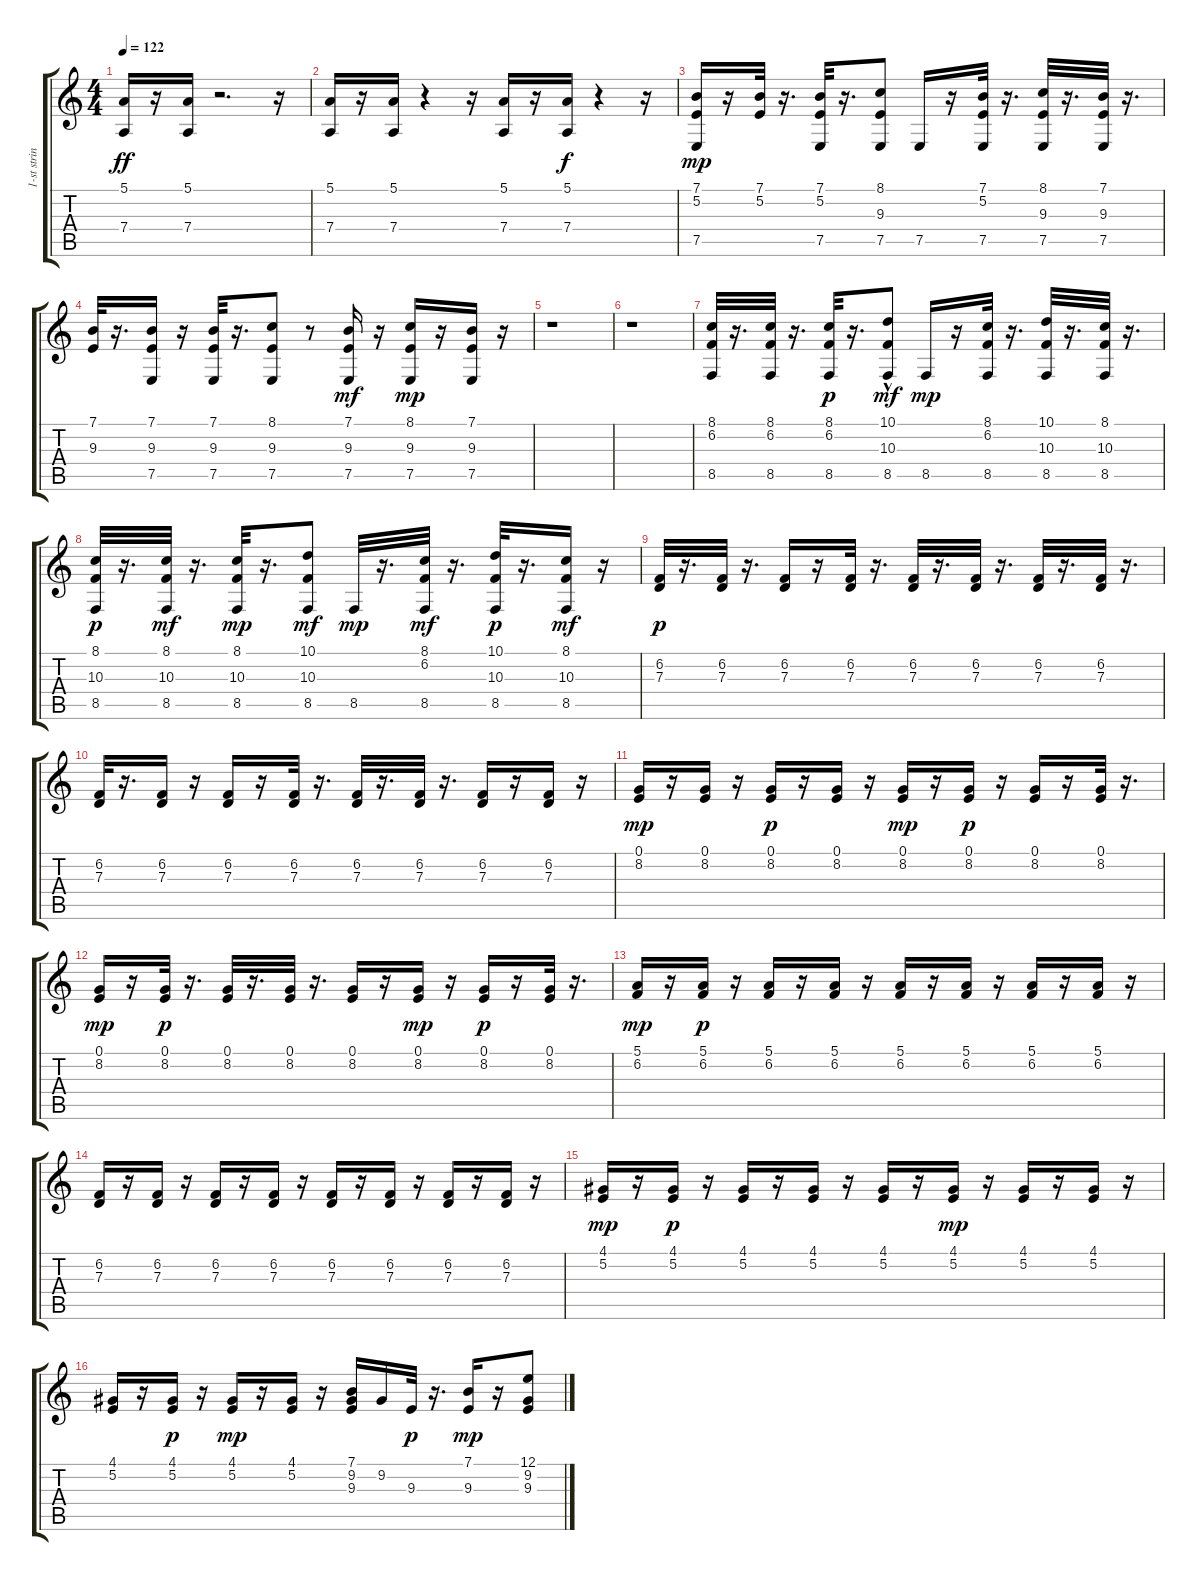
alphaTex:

\track ("1-st strings" "1-st strin") {instrument stringensemble1}
\staff {score tabs}
\tuning (E4 B3 G3 D3 A2 E2) {hide}
\ts (4 4)
\tempo 122
\clef g2
\ks c
(5.1 7.4).16{dy ff} r.16 (5.1 7.4).16 r.2{d} r.16 |
(5.1 7.4).16 r.16 (5.1 7.4).16 r.4 r.16 (5.1 7.4).16 r.16 (5.1 7.4).16{dy f} r.4 r.16 |
(7.1 5.2 7.5).16{dy mp} r.16 (7.1 5.2).32 r.16{d} (7.1 5.2 7.5).32 r.16{d} (8.1 9.3 7.5).8 7.5.16 r.16 (7.1 5.2 7.5).32 r.16{d} (8.1 9.3 7.5).32 r.16{d} (7.1 9.3 7.5).32 r.16{d} |
(7.1 9.3).32 r.16{d} (7.1 9.3 7.5).16 r.16 (7.1 9.3 7.5).32 r.16{d} (8.1 9.3 7.5).8 r.8 (7.1 9.3 7.5).16{dy mf} r.16 (8.1 9.3 7.5).16{dy mp} r.16 (7.1 9.3 7.5).16 r.16 |
r.1 |
r.1 |
(8.1 6.2 8.5).32 r.16{d} (8.1 6.2 8.5).32 r.16{d} (8.1 6.2 8.5).32{dy p} r.16{d} (10.1 10.3 8.5{hac}).8{dy mf} 8.5.16{dy mp} r.16 (8.1 6.2 8.5).32 r.16{d} (10.1 10.3 8.5).32 r.16{d} (8.1 10.3 8.5).32 r.16{d} |
(8.1 10.3 8.5).32{dy p} r.16{d} (8.1 10.3 8.5).32{dy mf} r.16{d} (8.1 10.3 8.5).32{dy mp} r.16{d} (10.1 10.3 8.5).8{dy mf} 8.5.32{dy mp} r.16{d} (8.1 6.2 8.5).32{dy mf} r.16{d} (10.1 10.3 8.5).32{dy p} r.16{d} (8.1 10.3 8.5).16{dy mf} r.16 |
(6.2 7.3).32{dy p} r.16{d} (6.2 7.3).32 r.16{d} (6.2 7.3).16 r.16 (6.2 7.3).32 r.16{d} (6.2 7.3).32 r.16{d} (6.2 7.3).32 r.16{d} (6.2 7.3).32 r.16{d} (6.2 7.3).32 r.16{d} |
(6.2 7.3).32 r.16{d} (6.2 7.3).16 r.16 (6.2 7.3).16 r.16 (6.2 7.3).32 r.16{d} (6.2 7.3).32 r.16{d} (6.2 7.3).32 r.16{d} (6.2 7.3).16 r.16 (6.2 7.3).16 r.16 |
(0.1 8.2).16{dy mp} r.16 (0.1 8.2).16 r.16 (0.1 8.2).16{dy p} r.16 (0.1 8.2).16 r.16 (0.1 8.2).16{dy mp} r.16 (0.1 8.2).16{dy p} r.16 (0.1 8.2).16 r.16 (0.1 8.2).32 r.16{d} |
(0.1 8.2).16{dy mp} r.16 (0.1 8.2).32{dy p} r.16{d} (0.1 8.2).32 r.16{d} (0.1 8.2).32 r.16{d} (0.1 8.2).16 r.16 (0.1 8.2).16{dy mp} r.16 (0.1 8.2).16{dy p} r.16 (0.1 8.2).32 r.16{d} |
(5.1 6.2).16{dy mp} r.16 (5.1 6.2).16{dy p} r.16 (5.1 6.2).16 r.16 (5.1 6.2).16 r.16 (5.1 6.2).16 r.16 (5.1 6.2).16 r.16 (5.1 6.2).16 r.16 (5.1 6.2).16 r.16 |
(6.2 7.3).16 r.16 (6.2 7.3).16 r.16 (6.2 7.3).16 r.16 (6.2 7.3).16 r.16 (6.2 7.3).16 r.16 (6.2 7.3).16 r.16 (6.2 7.3).16 r.16 (6.2 7.3).16 r.16 |
(4.1 5.2).16{dy mp} r.16 (4.1 5.2).16{dy p} r.16 (4.1 5.2).16 r.16 (4.1 5.2).16 r.16 (4.1 5.2).16 r.16 (4.1 5.2).16{dy mp} r.16 (4.1 5.2).16 r.16 (4.1 5.2).16 r.16 |
(4.1 5.2).16 r.16 (4.1 5.2).16{dy p} r.16 (4.1 5.2).16{dy mp} r.16 (4.1 5.2).16 r.16 (7.1 9.2 9.3).16 9.2.16 9.3.32{dy p} r.16{d} (7.1 9.3).16{dy mp} r.16 (12.1 9.2 9.3).8
